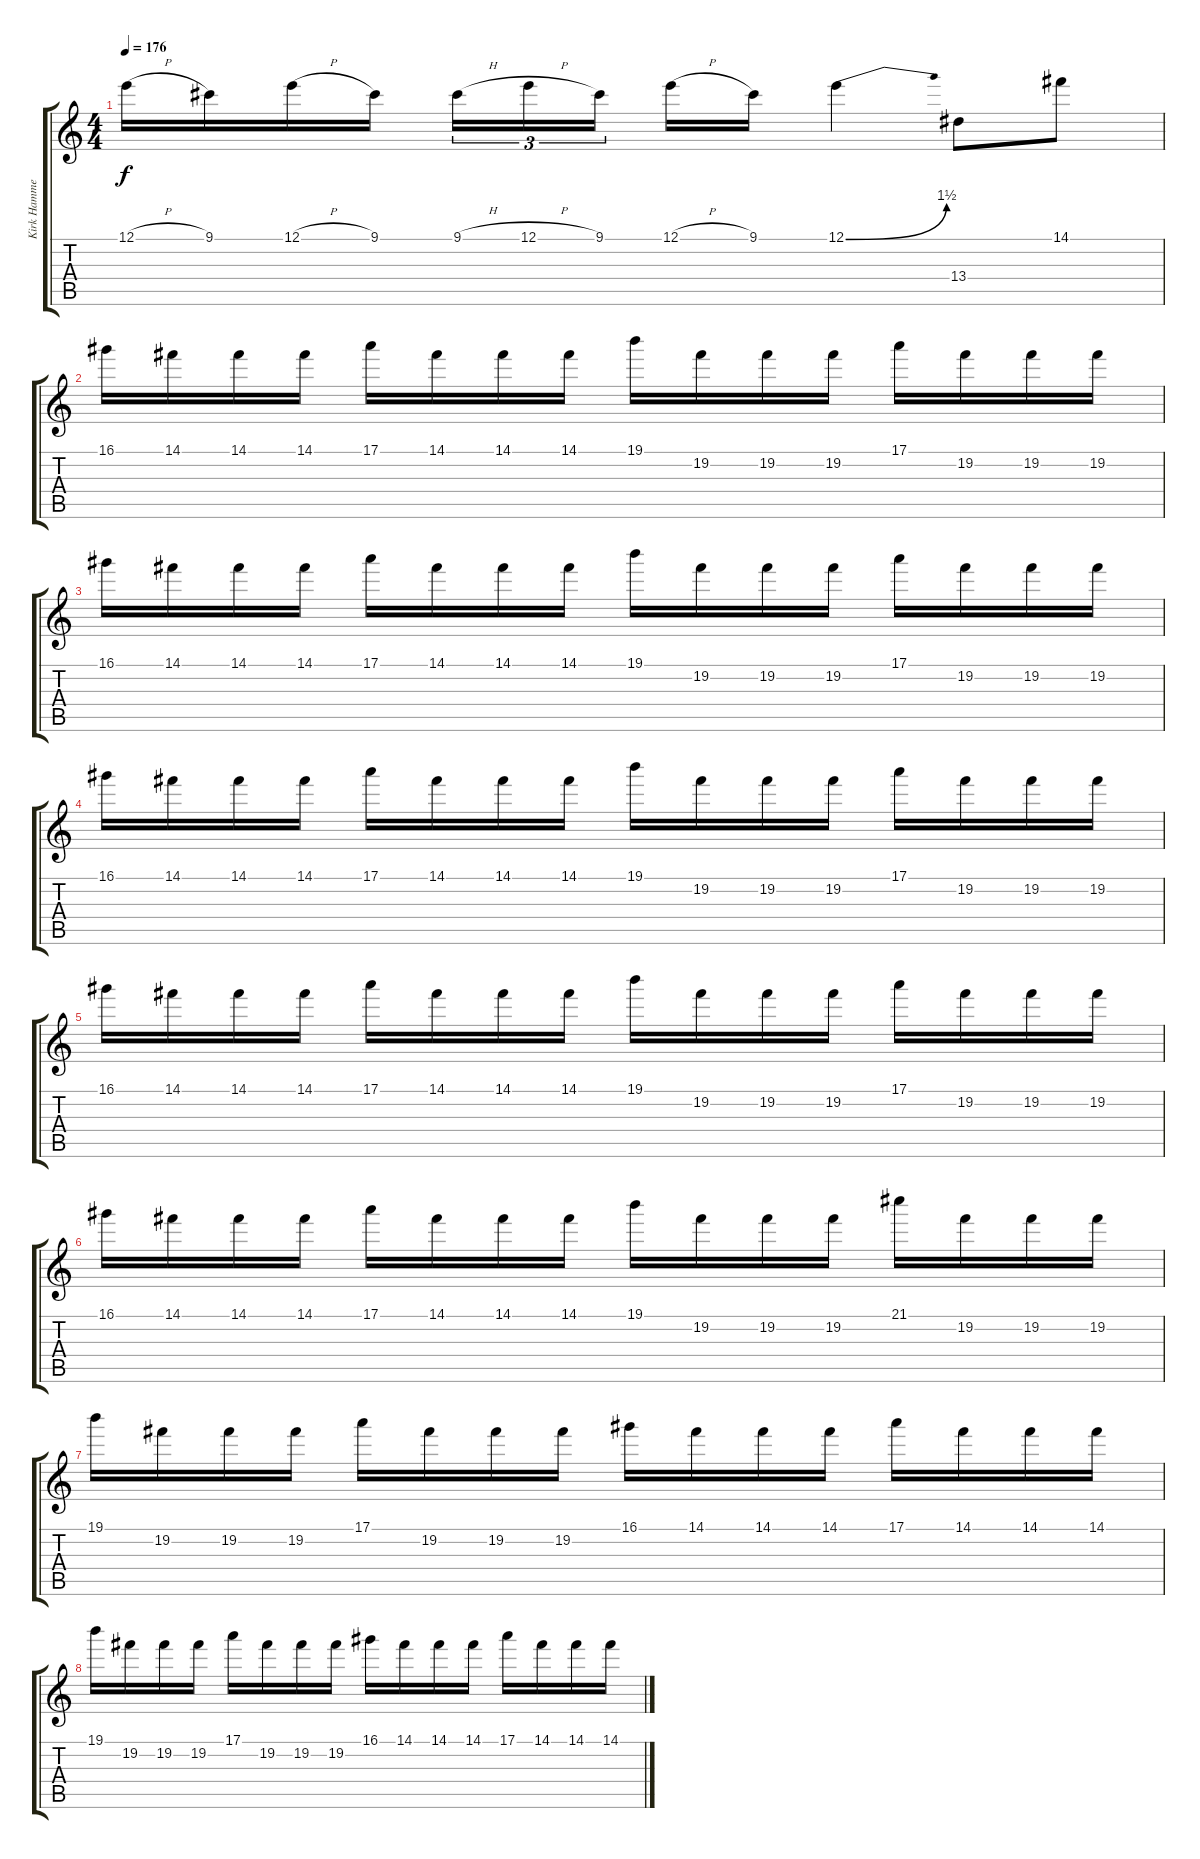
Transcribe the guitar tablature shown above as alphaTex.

\track ("Kirk Hammet" "Kirk Hamme") {instrument overdrivenguitar}
\staff {score tabs}
\tuning (E4 B3 G3 D3 A2 E2) {hide}
\ts (4 4)
\tempo 176
\clef g2
\ks c
12.1{h}.16{dy f} 9.1.16 12.1{h}.16 9.1.16 9.1{h}.16{tu (3 2)} 12.1{h}.16{tu (3 2)} 9.1.16{tu (3 2) beam splitsecondary} 12.1{h}.16 9.1.16 12.1{be (bend 0 0 60 6)}.4 13.4.8 14.1.8 |
16.1.16 14.1.16 14.1.16 14.1.16 17.1.16 14.1.16 14.1.16 14.1.16 19.1.16 19.2.16 19.2.16 19.2.16 17.1.16 19.2.16 19.2.16 19.2.16 |
16.1.16 14.1.16 14.1.16 14.1.16 17.1.16 14.1.16 14.1.16 14.1.16 19.1.16 19.2.16 19.2.16 19.2.16 17.1.16 19.2.16 19.2.16 19.2.16 |
16.1.16 14.1.16 14.1.16 14.1.16 17.1.16 14.1.16 14.1.16 14.1.16 19.1.16 19.2.16 19.2.16 19.2.16 17.1.16 19.2.16 19.2.16 19.2.16 |
16.1.16 14.1.16 14.1.16 14.1.16 17.1.16 14.1.16 14.1.16 14.1.16 19.1.16 19.2.16 19.2.16 19.2.16 17.1.16 19.2.16 19.2.16 19.2.16 |
16.1.16 14.1.16 14.1.16 14.1.16 17.1.16 14.1.16 14.1.16 14.1.16 19.1.16 19.2.16 19.2.16 19.2.16 21.1.16 19.2.16 19.2.16 19.2.16 |
19.1.16 19.2.16 19.2.16 19.2.16 17.1.16 19.2.16 19.2.16 19.2.16 16.1.16 14.1.16 14.1.16 14.1.16 17.1.16 14.1.16 14.1.16 14.1.16 |
19.1.16 19.2.16 19.2.16 19.2.16 17.1.16 19.2.16 19.2.16 19.2.16 16.1.16 14.1.16 14.1.16 14.1.16 17.1.16 14.1.16 14.1.16 14.1.16
